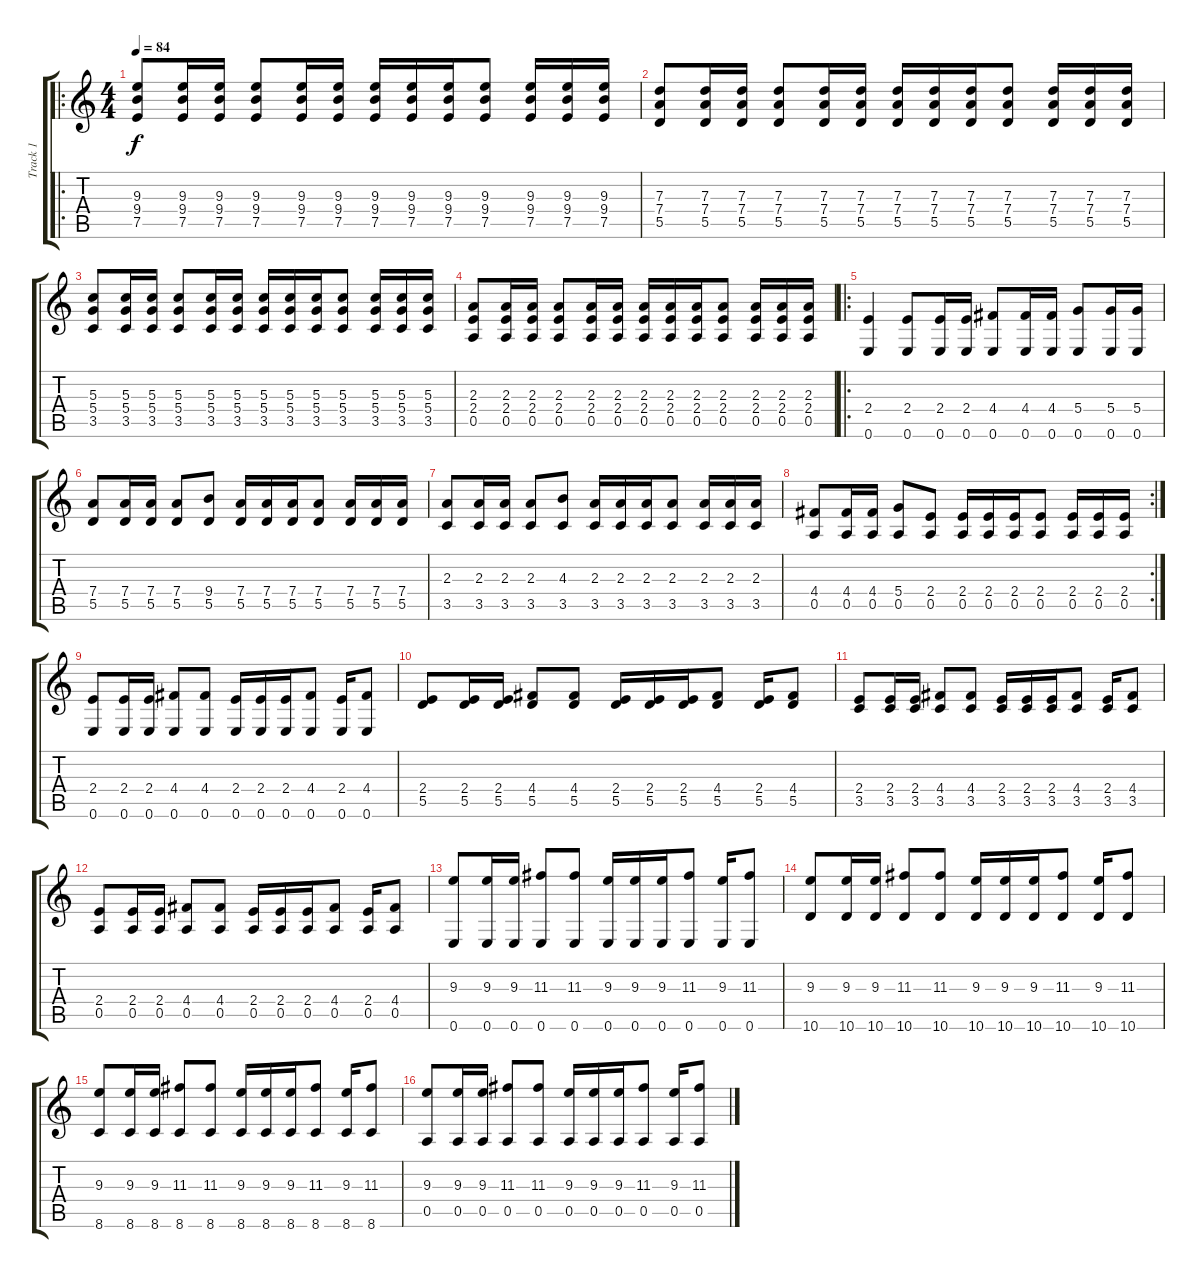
\track ("Track 1" "Track 1") {instrument acousticguitarnylon}
\staff {score tabs}
\tuning (E4 B3 G3 D3 A2 E2) {hide}
\ro
\ts (4 4)
\tempo 84
\clef g2
\ks c
(9.3 9.4 7.5).8{dy f instrument acousticguitarnylon} (9.3 9.4 7.5).16 (9.3 9.4 7.5).16 (9.3 9.4 7.5).8 (9.3 9.4 7.5).16 (9.3 9.4 7.5).16 (9.3 9.4 7.5).16 (9.3 9.4 7.5).16 (9.3 9.4 7.5).16 (9.3 9.4 7.5).8 (9.3 9.4 7.5).16 (9.3 9.4 7.5).16 (9.3 9.4 7.5).16 |
(7.3 7.4 5.5).8 (7.3 7.4 5.5).16 (7.3 7.4 5.5).16 (7.3 7.4 5.5).8 (7.3 7.4 5.5).16 (7.3 7.4 5.5).16 (7.3 7.4 5.5).16 (7.3 7.4 5.5).16 (7.3 7.4 5.5).16 (7.3 7.4 5.5).8 (7.3 7.4 5.5).16 (7.3 7.4 5.5).16 (7.3 7.4 5.5).16 |
(5.3 5.4 3.5).8 (5.3 5.4 3.5).16 (5.3 5.4 3.5).16 (5.3 5.4 3.5).8 (5.3 5.4 3.5).16 (5.3 5.4 3.5).16 (5.3 5.4 3.5).16 (5.3 5.4 3.5).16 (5.3 5.4 3.5).16 (5.3 5.4 3.5).8 (5.3 5.4 3.5).16 (5.3 5.4 3.5).16 (5.3 5.4 3.5).16 |
(2.3 2.4 0.5).8 (2.3 2.4 0.5).16 (2.3 2.4 0.5).16 (2.3 2.4 0.5).8 (2.3 2.4 0.5).16 (2.3 2.4 0.5).16 (2.3 2.4 0.5).16 (2.3 2.4 0.5).16 (2.3 2.4 0.5).16 (2.3 2.4 0.5).8 (2.3 2.4 0.5).16 (2.3 2.4 0.5).16 (2.3 2.4 0.5).16 |
\ro
(2.4 0.6).4 (2.4 0.6).8 (2.4 0.6).16 (2.4 0.6).16 (4.4 0.6).8 (4.4 0.6).16 (4.4 0.6).16 (5.4 0.6).8 (5.4 0.6).16 (5.4 0.6).16 |
(7.4 5.5).8 (7.4 5.5).16 (7.4 5.5).16 (7.4 5.5).8 (9.4 5.5).8 (7.4 5.5).16 (7.4 5.5).16 (7.4 5.5).16 (7.4 5.5).8 (7.4 5.5).16 (7.4 5.5).16 (7.4 5.5).16 |
(2.3 3.5).8 (2.3 3.5).16 (2.3 3.5).16 (2.3 3.5).8 (4.3 3.5).8 (2.3 3.5).16 (2.3 3.5).16 (2.3 3.5).16 (2.3 3.5).8 (2.3 3.5).16 (2.3 3.5).16 (2.3 3.5).16 |
\rc 2
(4.4 0.5).8 (4.4 0.5).16 (4.4 0.5).16 (5.4 0.5).8 (2.4 0.5).8 (2.4 0.5).16 (2.4 0.5).16 (2.4 0.5).16 (2.4 0.5).8 (2.4 0.5).16 (2.4 0.5).16 (2.4 0.5).16 |
(2.4 0.6).8 (2.4 0.6).16 (2.4 0.6).16 (4.4 0.6).8 (4.4 0.6).8 (2.4 0.6).16 (2.4 0.6).16 (2.4 0.6).16 (4.4 0.6).8 (2.4 0.6).16 (4.4 0.6).8 |
(2.4 5.5).8 (2.4 5.5).16 (2.4 5.5).16 (4.4 5.5).8 (4.4 5.5).8 (2.4 5.5).16 (2.4 5.5).16 (2.4 5.5).16 (4.4 5.5).8 (2.4 5.5).16 (4.4 5.5).8 |
(2.4 3.5).8 (2.4 3.5).16 (2.4 3.5).16 (4.4 3.5).8 (4.4 3.5).8 (2.4 3.5).16 (2.4 3.5).16 (2.4 3.5).16 (4.4 3.5).8 (2.4 3.5).16 (4.4 3.5).8 |
(2.4 0.5).8 (2.4 0.5).16 (2.4 0.5).16 (4.4 0.5).8 (4.4 0.5).8 (2.4 0.5).16 (2.4 0.5).16 (2.4 0.5).16 (4.4 0.5).8 (2.4 0.5).16 (4.4 0.5).8 |
(9.3 0.6).8 (9.3 0.6).16 (9.3 0.6).16 (11.3 0.6).8 (11.3 0.6).8 (9.3 0.6).16 (9.3 0.6).16 (9.3 0.6).16 (11.3 0.6).8 (9.3 0.6).16 (11.3 0.6).8 |
(9.3 10.6).8 (9.3 10.6).16 (9.3 10.6).16 (11.3 10.6).8 (11.3 10.6).8 (9.3 10.6).16 (9.3 10.6).16 (9.3 10.6).16 (11.3 10.6).8 (9.3 10.6).16 (11.3 10.6).8 |
(9.3 8.6).8 (9.3 8.6).16 (9.3 8.6).16 (11.3 8.6).8 (11.3 8.6).8 (9.3 8.6).16 (9.3 8.6).16 (9.3 8.6).16 (11.3 8.6).8 (9.3 8.6).16 (11.3 8.6).8 |
(9.3 0.5).8 (9.3 0.5).16 (9.3 0.5).16 (11.3 0.5).8 (11.3 0.5).8 (9.3 0.5).16 (9.3 0.5).16 (9.3 0.5).16 (11.3 0.5).8 (9.3 0.5).16 (11.3 0.5).8
